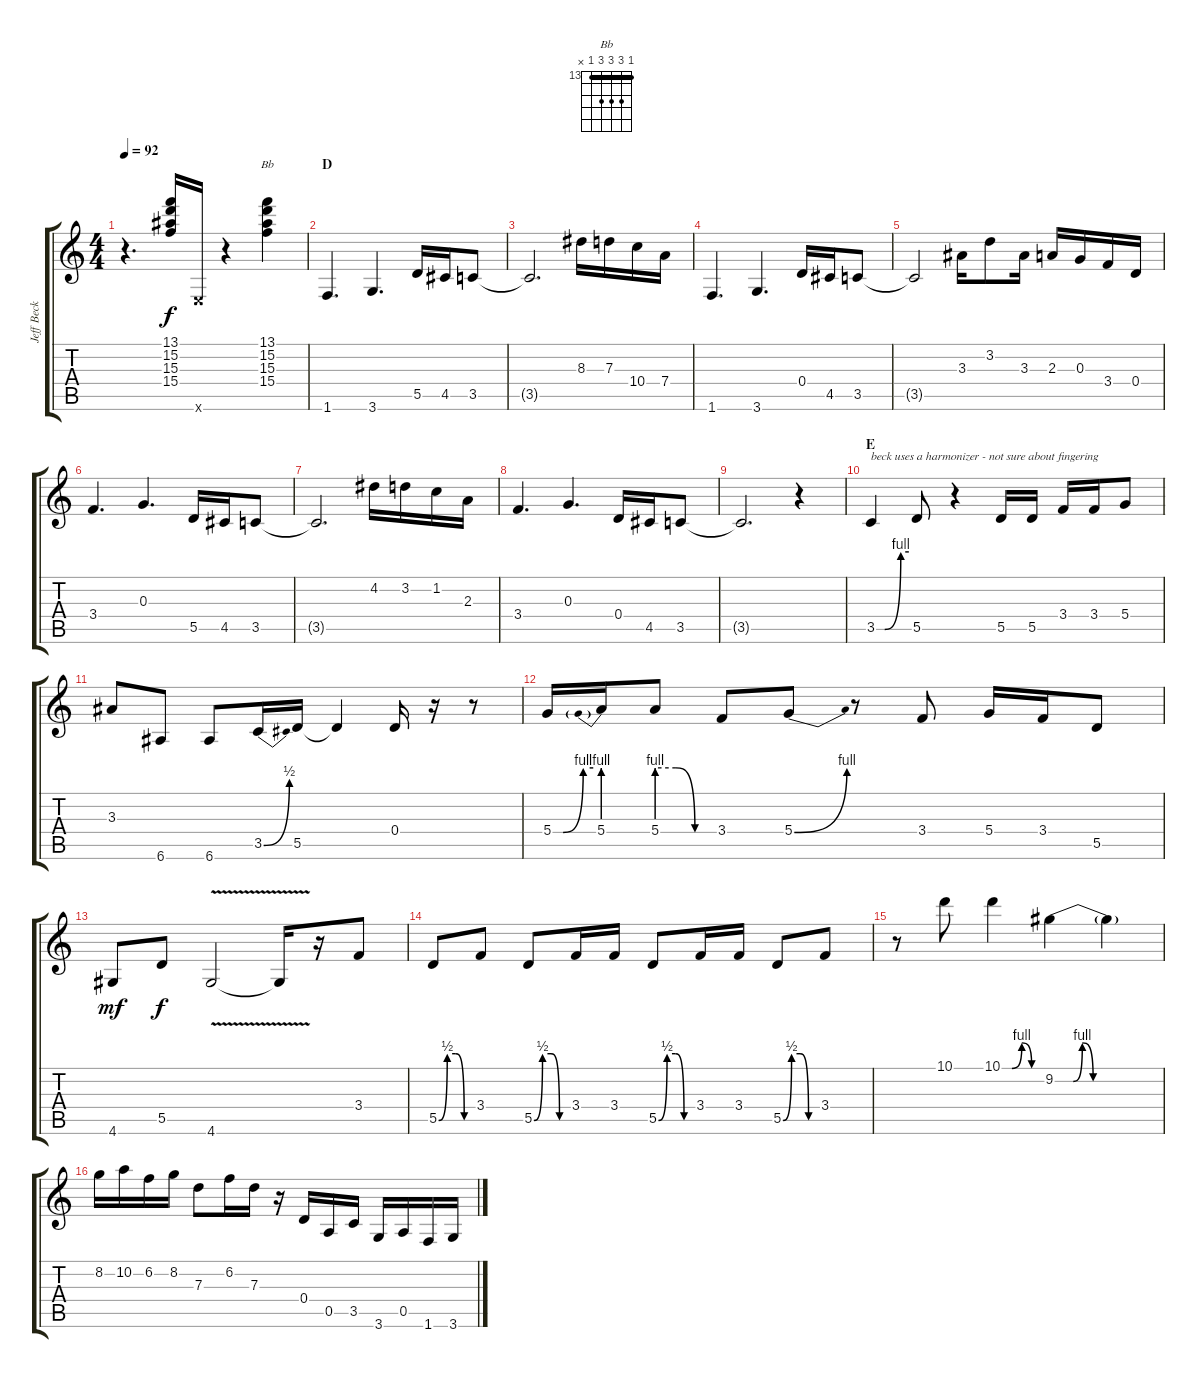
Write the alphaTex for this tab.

\track ("Jeff Beck" "Jeff Beck") {instrument overdrivenguitar}
\staff {score tabs}
\tuning (E4 B3 G3 D3 A2 E2) {hide}
\chord ("Bb" 13 15 15 15 13 x) {firstfret 13 barre 13}
\ts (4 4)
\tempo 92
\clef g2
\ks c
r.4{d dy f} (13.1 15.2 15.3 15.4).16 0.6{x}.16 r.4 (13.1 15.2 15.3 15.4).4{ch "Bb"} |
\section ("" "D")
1.6.4{d} 3.6.4{d} 5.5.16 4.5.16 3.5.8 |
3.5{t}.2{d} 8.3.16 7.3.16 10.4.16 7.4.16 |
1.6.4{d} 3.6.4{d} 0.4.16 4.5.16 3.5.8 |
3.5{t}.2 3.3.16 3.2.8 3.3.16 2.3.16 0.3.16 3.4.16 0.4.16 |
3.4.4{d} 0.3.4{d} 5.5.16 4.5.16 3.5.8 |
3.5{t}.2{d} 4.2.16 3.2.16 1.2.16 2.3.16 |
3.4.4{d} 0.3.4{d} 0.4.16 4.5.16 3.5.8 |
3.5{t}.2{d} r.4 |
\section ("" "E")
3.5{be (custom 0 0 15 0 45 4 60 4)}.4{txt "beck uses a harmonizer - not sure about fingering"} 5.5.8 r.4 5.5.16 5.5.16 3.4.16 3.4.16 5.4.8 |
3.3.8 6.6.8 6.6.8 3.5{be (bend 0 0 60 2)}.16 5.5.16 5.5{t}.4 0.4.16 r.16 r.8 |
5.4{be (custom 0 0 15 0 45 4 60 4)}.16 5.4{be (prebend 0 4 60 4)}.16 5.4{be (custom 0 4 20 4 40 0 60 0)}.8 3.4.8 5.4{be (bend 0 0 60 4)}.8 r.8 3.4.8 5.4.16 3.4.16 5.5.8 |
4.6.8{dy mf} 5.5.8{dy f} 4.6{v}.2 4.6{t}.16 r.16 3.4.8 |
5.5{be (custom 0 0 15 2 30 2 45 0 60 0)}.8 3.4.8 5.5{be (custom 0 0 15 2 30 2 45 0 60 0)}.8 3.4.16 3.4.16 5.5{be (custom 0 0 15 2 30 2 45 0 60 0)}.8 3.4.16 3.4.16 5.5{be (custom 0 0 15 2 30 2 45 0 60 0)}.8 3.4.8 |
r.8 10.1.8 10.1{be (custom 0 0 15 0 30 4 45 0 60 0)}.4 9.2{be (custom 0 0 10 0 15 4 21 0 60 0)}.4 9.2{t}.4 |
8.2.16 10.2.16 6.2.16 8.2.16 7.3.8 6.2.16 7.3.16 r.16 0.4.16 0.5.16 3.5.16 3.6.16 0.5.16 1.6.16 3.6.16
